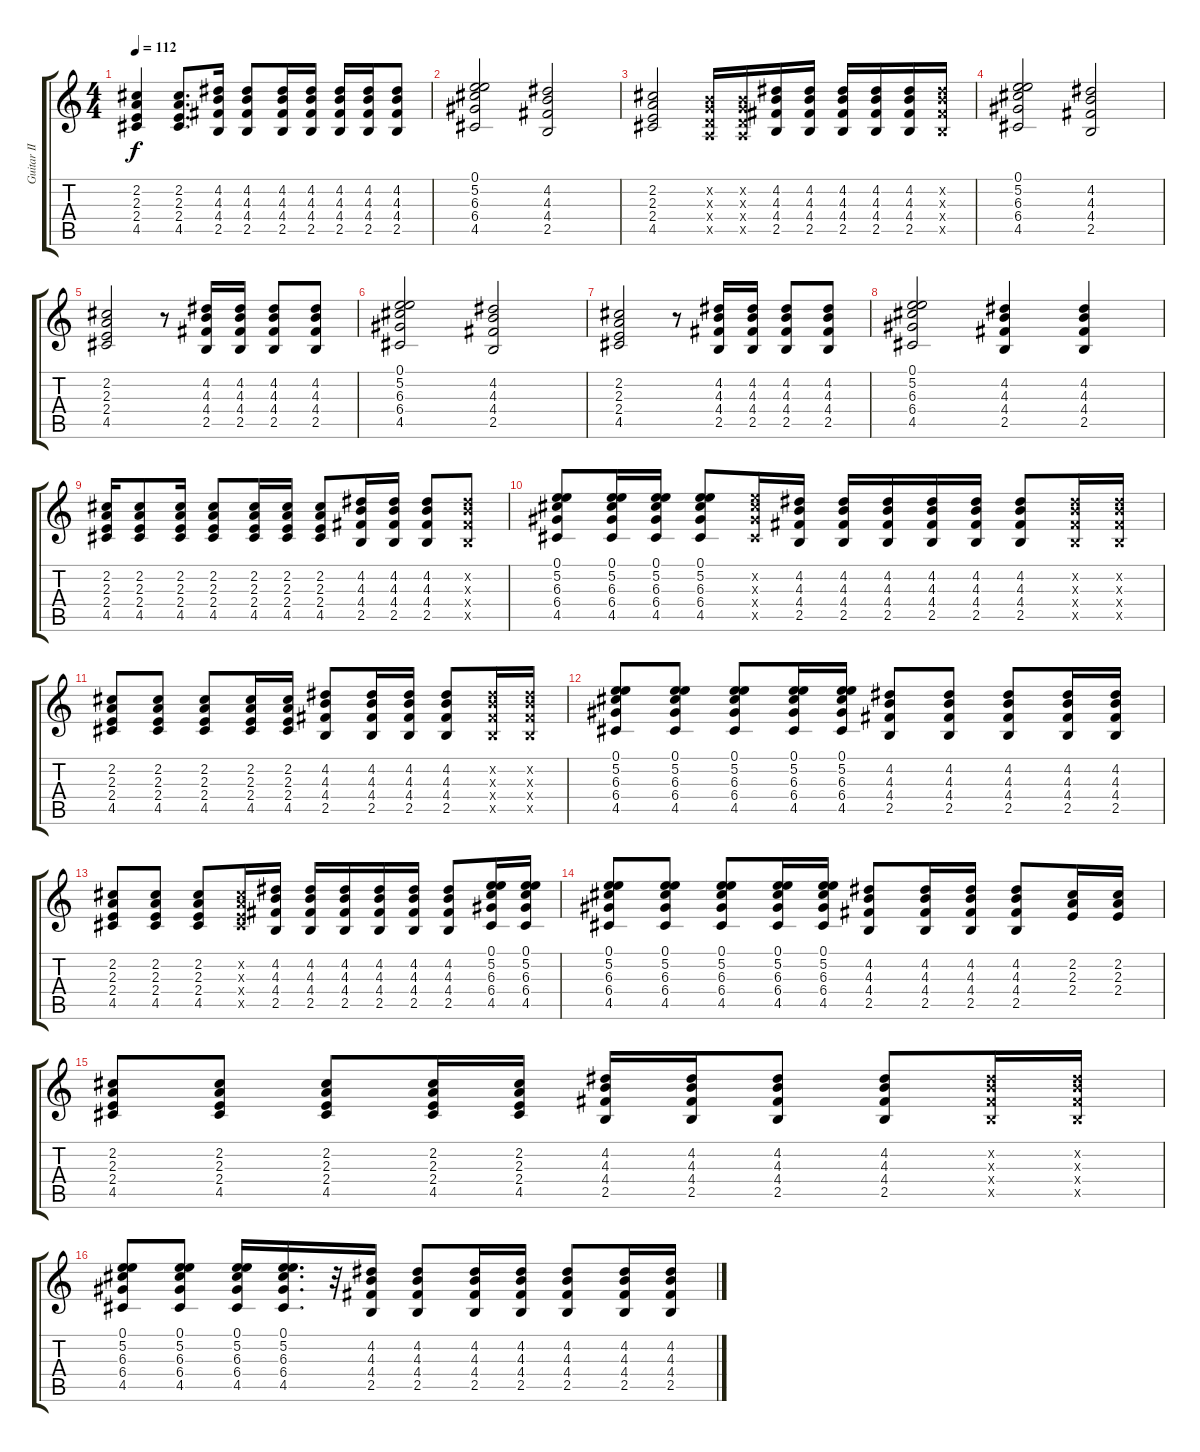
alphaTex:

\track ("Guitar II" "Guitar II") {instrument acousticguitarsteel}
\staff {score tabs}
\tuning (E4 B3 G3 D3 A2 E2) {hide}
\ts (4 4)
\tempo 112
\clef g2
\ks c
(2.2 2.3 2.4 4.5).4{dy f} (2.2 2.3 2.4 4.5).8{d} (4.2 4.3 4.4 2.5).16 (4.2 4.3 4.4 2.5).8 (4.2 4.3 4.4 2.5).16 (4.2 4.3 4.4 2.5).16 (4.2 4.3 4.4 2.5).16 (4.2 4.3 4.4 2.5).16 (4.2 4.3 4.4 2.5).8 |
(0.1 5.2 6.3 6.4 4.5).2 (4.2 4.3 4.4 2.5).2 |
(2.2 2.3 2.4 4.5).2 (0.2{x} 0.3{x} 0.4{x} 0.5{x}).16 (0.2{x} 0.3{x} 0.4{x} 0.5{x}).16 (4.2 4.3 4.4 2.5).16 (4.2 4.3 4.4 2.5).16 (4.2 4.3 4.4 2.5).16 (4.2 4.3 4.4 2.5).16 (4.2 4.3 4.4 2.5).16 (4.2{x} 4.3{x} 4.4{x} 2.5{x}).16 |
(0.1 5.2 6.3 6.4 4.5).2 (4.2 4.3 4.4 2.5).2 |
(2.2 2.3 2.4 4.5).2 r.8 (4.2 4.3 4.4 2.5).16 (4.2 4.3 4.4 2.5).16 (4.2 4.3 4.4 2.5).8 (4.2 4.3 4.4 2.5).8 |
(0.1 5.2 6.3 6.4 4.5).2 (4.2 4.3 4.4 2.5).2 |
(2.2 2.3 2.4 4.5).2 r.8 (4.2 4.3 4.4 2.5).16 (4.2 4.3 4.4 2.5).16 (4.2 4.3 4.4 2.5).8 (4.2 4.3 4.4 2.5).8 |
(0.1 5.2 6.3 6.4 4.5).2 (4.2 4.3 4.4 2.5).4 (4.2 4.3 4.4 2.5).4 |
(2.2 2.3 2.4 4.5).16 (2.2 2.3 2.4 4.5).8 (2.2 2.3 2.4 4.5).16 (2.2 2.3 2.4 4.5).8 (2.2 2.3 2.4 4.5).16 (2.2 2.3 2.4 4.5).16 (2.2 2.3 2.4 4.5).8 (4.2 4.3 4.4 2.5).16 (4.2 4.3 4.4 2.5).16 (4.2 4.3 4.4 2.5).8 (4.2{x} 4.3{x} 4.4{x} 2.5{x}).8 |
(0.1 5.2 6.3 6.4 4.5).8 (0.1 5.2 6.3 6.4 4.5).16 (0.1 5.2 6.3 6.4 4.5).16 (0.1 5.2 6.3 6.4 4.5).8 (5.2{x} 6.3{x} 6.4{x} 4.5{x}).16 (4.2 4.3 4.4 2.5).16 (4.2 4.3 4.4 2.5).16 (4.2 4.3 4.4 2.5).16 (4.2 4.3 4.4 2.5).16 (4.2 4.3 4.4 2.5).16 (4.2 4.3 4.4 2.5).8 (4.2{x} 4.3{x} 4.4{x} 2.5{x}).16 (4.2{x} 4.3{x} 4.4{x} 2.5{x}).16 |
(2.2 2.3 2.4 4.5).8 (2.2 2.3 2.4 4.5).8 (2.2 2.3 2.4 4.5).8 (2.2 2.3 2.4 4.5).16 (2.2 2.3 2.4 4.5).16 (4.2 4.3 4.4 2.5).8 (4.2 4.3 4.4 2.5).16 (4.2 4.3 4.4 2.5).16 (4.2 4.3 4.4 2.5).8 (4.2{x} 4.3{x} 4.4{x} 2.5{x}).16 (4.2{x} 4.3{x} 4.4{x} 2.5{x}).16 |
(0.1 5.2 6.3 6.4 4.5).8 (0.1 5.2 6.3 6.4 4.5).8 (0.1 5.2 6.3 6.4 4.5).8 (0.1 5.2 6.3 6.4 4.5).16 (0.1 5.2 6.3 6.4 4.5).16 (4.2 4.3 4.4 2.5).8 (4.2 4.3 4.4 2.5).8 (4.2 4.3 4.4 2.5).8 (4.2 4.3 4.4 2.5).16 (4.2 4.3 4.4 2.5).16 |
(2.2 2.3 2.4 4.5).8 (2.2 2.3 2.4 4.5).8 (2.2 2.3 2.4 4.5).8 (2.2{x} 2.3{x} 2.4{x} 4.5{x}).16 (4.2 4.3 4.4 2.5).16 (4.2 4.3 4.4 2.5).16 (4.2 4.3 4.4 2.5).16 (4.2 4.3 4.4 2.5).16 (4.2 4.3 4.4 2.5).16 (4.2 4.3 4.4 2.5).8 (0.1 5.2 6.3 6.4 4.5).16 (0.1 5.2 6.3 6.4 4.5).16 |
(0.1 5.2 6.3 6.4 4.5).8 (0.1 5.2 6.3 6.4 4.5).8 (0.1 5.2 6.3 6.4 4.5).8 (0.1 5.2 6.3 6.4 4.5).16 (0.1 5.2 6.3 6.4 4.5).16 (4.2 4.3 4.4 2.5).8 (4.2 4.3 4.4 2.5).16 (4.2 4.3 4.4 2.5).16 (4.2 4.3 4.4 2.5).8 (2.2 2.3 2.4).16 (2.2 2.3 2.4).16 |
(2.2 2.3 2.4 4.5).8 (2.2 2.3 2.4 4.5).8 (2.2 2.3 2.4 4.5).8 (2.2 2.3 2.4 4.5).16 (2.2 2.3 2.4 4.5).16 (4.2 4.3 4.4 2.5).16 (4.2 4.3 4.4 2.5).16 (4.2 4.3 4.4 2.5).8 (4.2 4.3 4.4 2.5).8 (4.2{x} 4.3{x} 4.4{x} 2.5{x}).16 (4.2{x} 4.3{x} 4.4{x} 2.5{x}).16 |
(0.1 5.2 6.3 6.4 4.5).8 (0.1 5.2 6.3 6.4 4.5).8 (0.1 5.2 6.3 6.4 4.5).16 (0.1 5.2 6.3 6.4 4.5).16{d} r.32 (4.2 4.3 4.4 2.5).16 (4.2 4.3 4.4 2.5).8 (4.2 4.3 4.4 2.5).16 (4.2 4.3 4.4 2.5).16 (4.2 4.3 4.4 2.5).8 (4.2 4.3 4.4 2.5).16 (4.2 4.3 4.4 2.5).16
